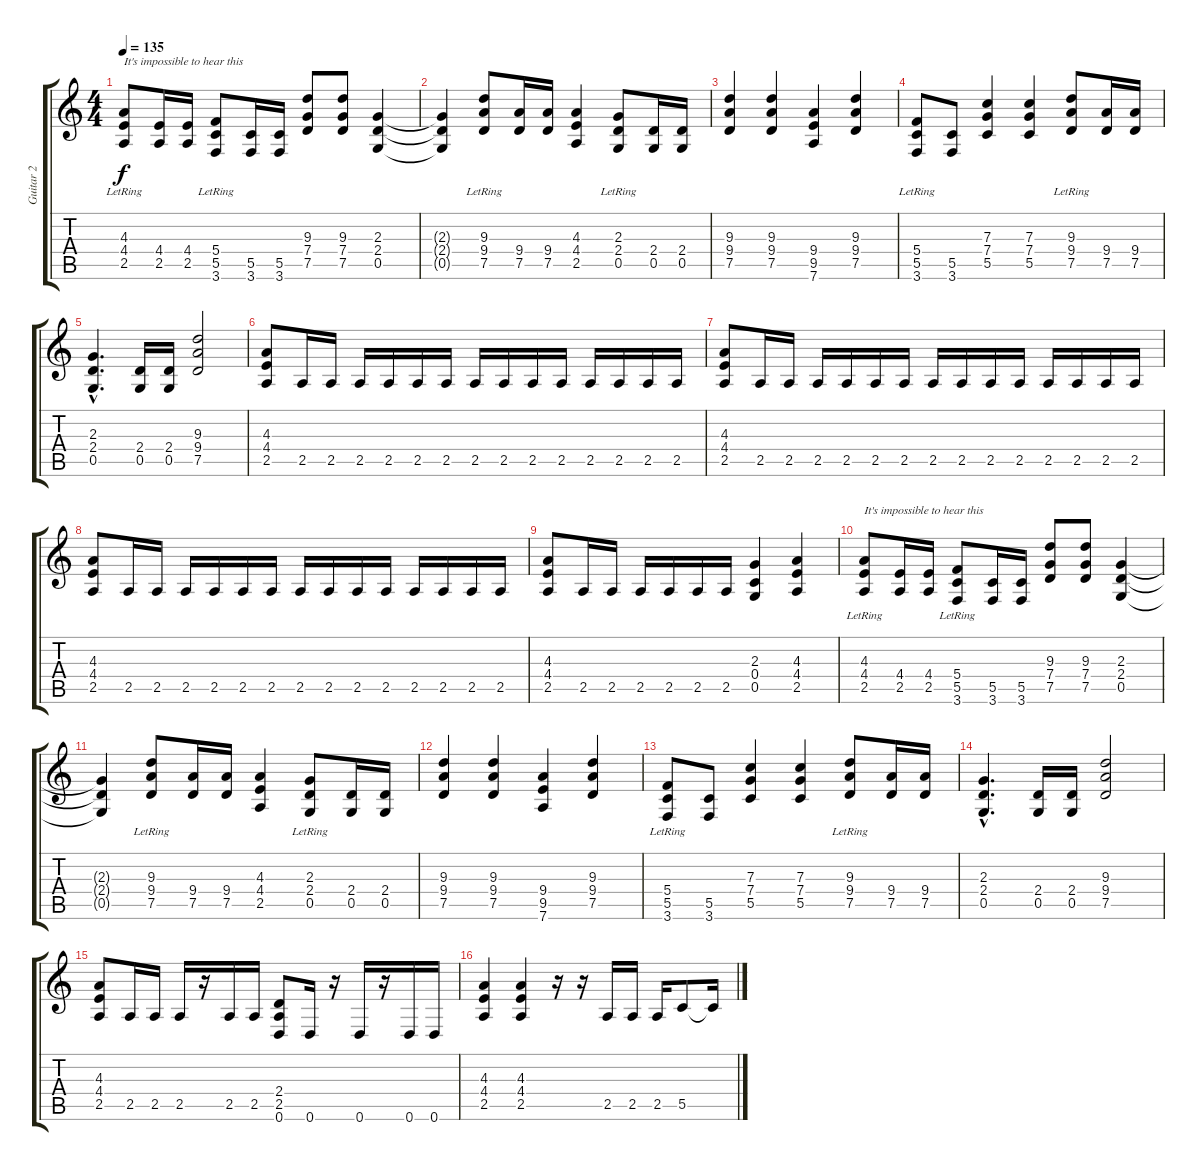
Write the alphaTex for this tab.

\track ("Guitar 2" "Guitar 2") {instrument distortionguitar}
\staff {score tabs}
\tuning (D4 A3 F3 C3 G2 D2) {hide}
\ts (4 4)
\tempo 135
\clef g2
\ks c
(4.3{lr} 4.4{lr} 2.5).8{txt "It's impossible to hear this" dy f} (4.4 2.5).16 (4.4 2.5).16 (5.4{lr} 5.5{lr} 3.6).8 (5.5 3.6).16 (5.5 3.6).16 (9.3 7.4 7.5).8 (9.3 7.4 7.5).8 (2.3 2.4 0.5).4 |
(2.3{t} 2.4{t} 0.5{t}).4 (9.3{lr} 9.4{lr} 7.5).8 (9.4 7.5).16 (9.4 7.5).16 (4.3 4.4 2.5).4 (2.3{lr} 2.4{lr} 0.5).8 (2.4 0.5).16 (2.4 0.5).16 |
(9.3 9.4 7.5).4 (9.3 9.4 7.5).4 (9.4 9.5 7.6).4 (9.3 9.4 7.5).4 |
(5.4{lr} 5.5{lr} 3.6).8 (5.5 3.6).8 (7.3 7.4 5.5).4 (7.3 7.4 5.5).4 (9.3{lr} 9.4{lr} 7.5).8 (9.4 7.5).16 (9.4 7.5).16 |
(2.3{hac} 2.4{hac} 0.5{hac}).4{d} (2.4 0.5).16 (2.4 0.5).16 (9.3 9.4 7.5).2 |
(4.3 4.4 2.5).8 2.5.16 2.5.16 2.5.16 2.5.16 2.5.16 2.5.16 2.5.16 2.5.16 2.5.16 2.5.16 2.5.16 2.5.16 2.5.16 2.5.16 |
(4.3 4.4 2.5).8 2.5.16 2.5.16 2.5.16 2.5.16 2.5.16 2.5.16 2.5.16 2.5.16 2.5.16 2.5.16 2.5.16 2.5.16 2.5.16 2.5.16 |
(4.3 4.4 2.5).8 2.5.16 2.5.16 2.5.16 2.5.16 2.5.16 2.5.16 2.5.16 2.5.16 2.5.16 2.5.16 2.5.16 2.5.16 2.5.16 2.5.16 |
(4.3 4.4 2.5).8 2.5.16 2.5.16 2.5.16 2.5.16 2.5.16 2.5.16 (2.3 0.4 0.5).4 (4.3 4.4 2.5).4 |
(4.3{lr} 4.4{lr} 2.5).8{txt "It's impossible to hear this"} (4.4 2.5).16 (4.4 2.5).16 (5.4{lr} 5.5{lr} 3.6).8 (5.5 3.6).16 (5.5 3.6).16 (9.3 7.4 7.5).8 (9.3 7.4 7.5).8 (2.3 2.4 0.5).4 |
(2.3{t} 2.4{t} 0.5{t}).4 (9.3{lr} 9.4{lr} 7.5).8 (9.4 7.5).16 (9.4 7.5).16 (4.3 4.4 2.5).4 (2.3{lr} 2.4{lr} 0.5).8 (2.4 0.5).16 (2.4 0.5).16 |
(9.3 9.4 7.5).4 (9.3 9.4 7.5).4 (9.4 9.5 7.6).4 (9.3 9.4 7.5).4 |
(5.4{lr} 5.5{lr} 3.6).8 (5.5 3.6).8 (7.3 7.4 5.5).4 (7.3 7.4 5.5).4 (9.3{lr} 9.4{lr} 7.5).8 (9.4 7.5).16 (9.4 7.5).16 |
(2.3{hac} 2.4{hac} 0.5{hac}).4{d} (2.4 0.5).16 (2.4 0.5).16 (9.3 9.4 7.5).2 |
(4.3 4.4 2.5).8 2.5.16 2.5.16 2.5.16 r.16 2.5.16 2.5.16 (2.4 2.5 0.6).8 0.6.16 r.16 0.6.16 r.16 0.6.16 0.6.16 |
(4.3 4.4 2.5).4 (4.3 4.4 2.5).4 r.16 r.16 2.5.16 2.5.16 2.5.16 5.5.8 5.5{t}.16
